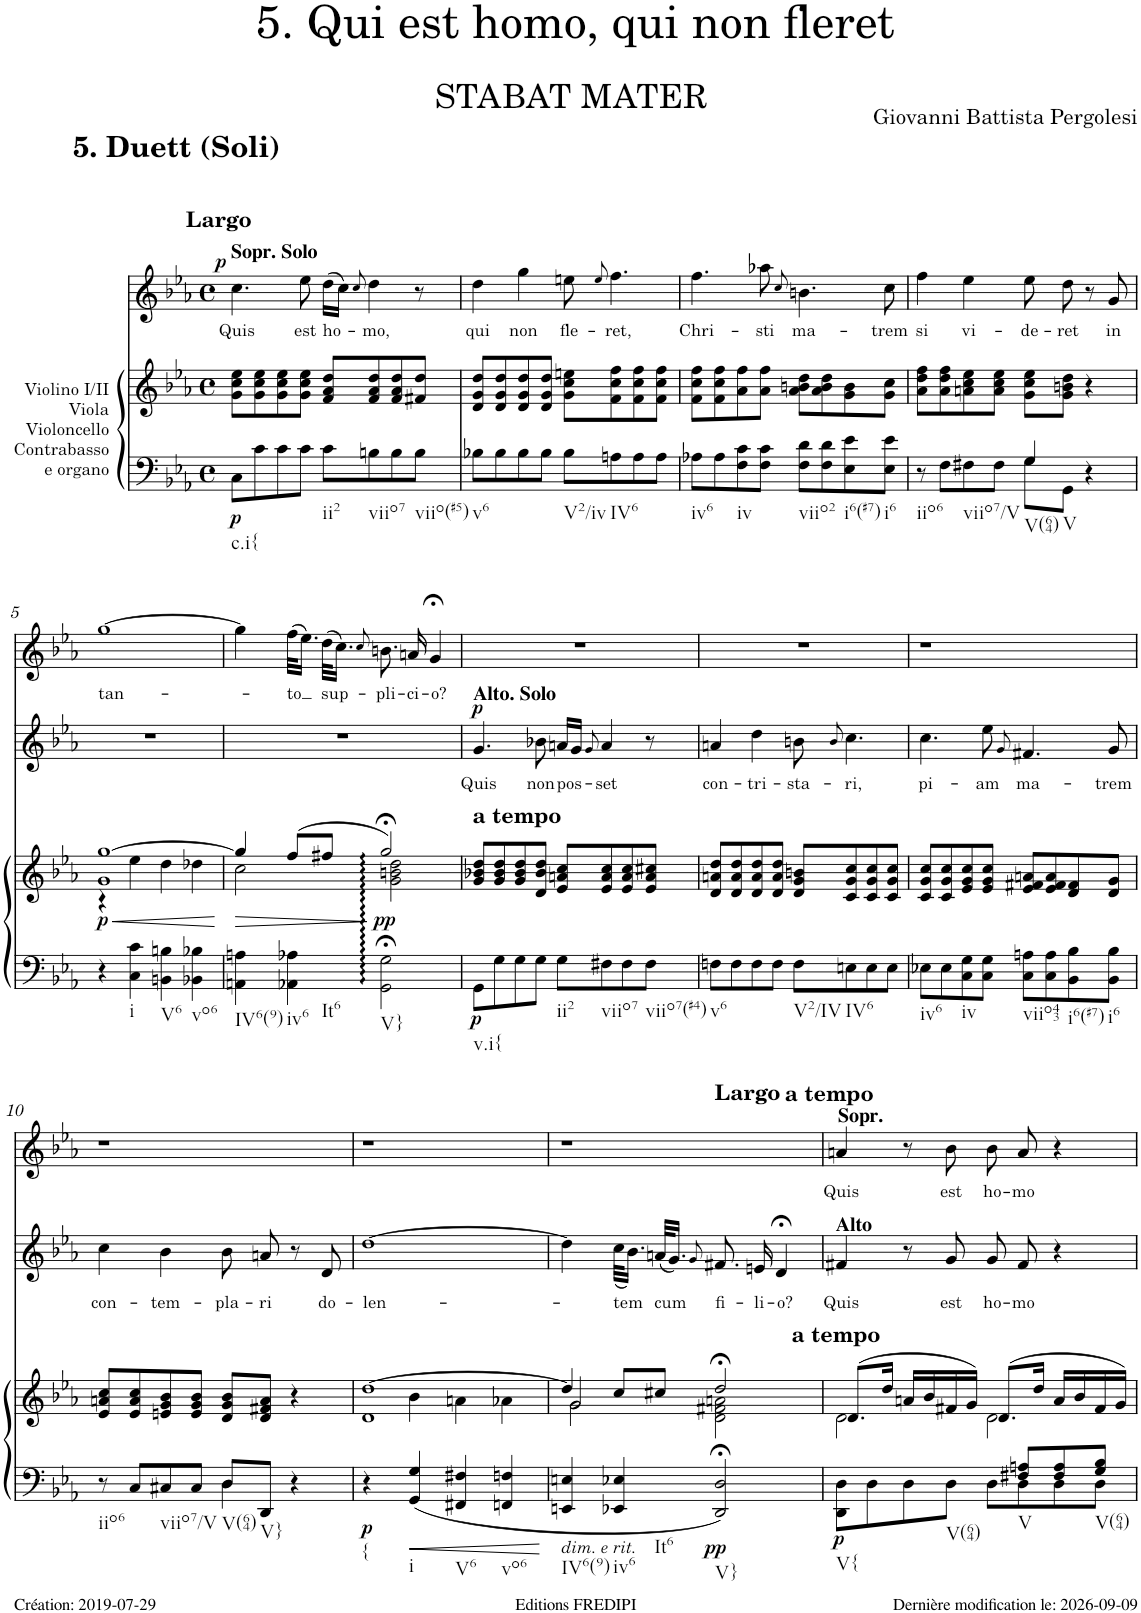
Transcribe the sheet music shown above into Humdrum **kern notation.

**kern	**kern	**dynam	**kern	**text	**dynam	**kern	**text	**dynam
*part3	*part3	*part3	*part2	*part2	*part2	*part1	*part1	*part1
*staff4	*staff3	*staff3/4	*staff2	*staff2	*staff2	*staff1	*staff1	*staff1
*I"Violino I/II Viola Violoncello Contrabasso e organo	*	*	*I"Alto	*	*	*I"Soprano	*	*
*	*	*	*stria5	*	*	*	*	*
*clefF4	*clefG2	*	*clefG2	*	*	*clefG2	*	*
*k[b-e-a-]	*k[b-e-a-]	*	*k[b-e-a-]	*	*	*k[b-e-a-]	*	*
*M4/4	*M4/4	*	*M4/4	*	*	*M4/4	*	*
*met(c)	*met(c)	*	*met(c)	*	*	*met(c)	*	*
=1	=1	=1	=1	=1	=1	=1	=1	=1
!	!	!	!	!	!	!LO:TX:a:B:t=Largo	!	!
!	!	!	!	!	!	!LO:TX:a:B:t=Sopr. Solo	!	!
!LO:TX:b:t=c.i{	!	!	!	!	!	!	!	!
!	!	!LO:DY:b=2	!	!	!	!	!LO:LY:b	!LO:DY:a
8C\L	8g\ 8cc\ 8ee-\L	p	1r	.	.	4.cc\	Quis	p
8c\	8g\ 8cc\ 8ee-\	.	.	.	.	.	.	.
8c\	8g\ 8cc\ 8ee-\	.	.	.	.	.	.	.
!	!	!	!	!	!	!	!LO:LY:b	!
8c\J	8g\ 8cc\ 8ee-\J	.	.	.	.	8ee-\	est	.
!LO:TX:b:t=ii2	!	!	!	!	!	!	!	!
!	!	!	!	!	!	!	!LO:LY:b	!
8c\L	8f/ 8a-/ 8dd/L	.	.	.	.	(>16dd\LL	ho-	.
.	.	.	.	.	.	16cc\JJ)	.	.
.	.	.	.	.	.	8qcc/	.	.
!LO:TX:b:t=viio7	!	!	!	!	!	!	!	!
!	!	!	!	!	!	!	!LO:LY:b	!
8Bn\	8f/ 8a-/ 8dd/	.	.	.	.	4dd\	-mo,	.
8B\	8f/ 8a-/ 8dd/	.	.	.	.	.	.	.
!LO:TX:b:t=viio(#5)	!	!	!	!	!	!	!	!
8B\J	8f#X/ 8dd/J	.	.	.	.	8r	.	.
=2	=2	=2	=2	=2	=2	=2	=2	=2
!LO:TX:b:t=v6	!	!	!	!	!	!	!	!
!	!	!	!	!	!	!	!LO:LY:b	!
8B-X\L	8d/ 8g/ 8dd/L	.	1r	.	.	4dd\	qui	.
8B-\	8d/ 8g/ 8dd/	.	.	.	.	.	.	.
!	!	!	!	!	!	!	!LO:LY:b	!
8B-\	8d/ 8g/ 8dd/	.	.	.	.	4gg\	non	.
8B-\J	8d/ 8g/ 8dd/J	.	.	.	.	.	.	.
!LO:TX:b:t=V2/iv	!	!	!	!	!	!	!	!
!	!	!	!	!	!	!	!LO:LY:b	!
8B-\L	8g\ 8cc\ 8een\L	.	.	.	.	8een\	fle-	.
.	.	.	.	.	.	8qee/	.	.
!LO:TX:b:t=IV6	!	!	!	!	!	!	!	!
!	!	!	!	!	!	!	!LO:LY:b	!
8An\	8f\ 8cc\ 8ff\	.	.	.	.	4.ff\	-ret,	.
8A\	8f\ 8cc\ 8ff\	.	.	.	.	.	.	.
8A\J	8f\ 8cc\ 8ff\J	.	.	.	.	.	.	.
=3	=3	=3	=3	=3	=3	=3	=3	=3
!LO:TX:b:t=iv6	!	!	!	!	!	!	!	!
!	!	!	!	!	!	!	!LO:LY:b	!
8A-X\L	8f\ 8cc\ 8ff\L	.	1r	.	.	4.ff\	Chri-	.
8A-\	8f\ 8cc\ 8ff\	.	.	.	.	.	.	.
!LO:TX:b:t=iv	!	!	!	!	!	!	!	!
8F\ 8c\	8a-\ 8ff\	.	.	.	.	.	.	.
!	!	!	!	!	!	!	!LO:LY:b	!
8F\ 8c\J	8a-\ 8ff\J	.	.	.	.	8aa-X\	-sti	.
.	.	.	.	.	.	8qcc/	.	.
!LO:TX:b:t=viio2	!	!	!	!	!	!	!	!
!	!	!	!	!	!	!	!LO:LY:b	!
8F\ 8d\L	8a-\ 8bn\ 8dd\L	.	.	.	.	4.bn\	ma-	.
8F\ 8d\	8a-\ 8b\ 8dd\	.	.	.	.	.	.	.
!LO:TX:b:t=i6(#7)	!	!	!	!	!	!	!	!
8E-\ 8e-\	8g\ 8b\	.	.	.	.	.	.	.
!LO:TX:b:t=i6	!	!	!	!	!	!	!	!
!	!	!	!	!	!	!	!LO:LY:b	!
8E-\ 8e-\J	8g\ 8cc\J	.	.	.	.	8cc\	-trem	.
=4	=4	=4	=4	=4	=4	=4	=4	=4
*^	*	*	*	*	*	*	*	*
!LO:TX:b:t=iio6	!	!	!	!	!	!	!	!	!
!	!	!	!	!	!	!	!	!LO:LY:b	!
8r	8ryy	8a-\ 8dd\ 8ff\L	.	1r	.	.	4ff\	si	.
8F\L	4.ryy	8a-\ 8dd\ 8ff\	.	.	.	.	.	.	.
!LO:TX:b:t=viio7/V	!	!	!	!	!	!	!	!	!
!	!	!	!	!	!	!	!	!LO:LY:b	!
8F#X\	.	8an\ 8cc\ 8ee-\	.	.	.	.	4ee-\	vi-	.
8F#\J	.	8a\ 8cc\ 8ee-\J	.	.	.	.	.	.	.
!LO:TX:b:t=V(64)	!	!	!	!	!	!	!	!	!
!LO:TX:b:t=V	!	!	!	!	!	!	!	!	!
!	!	!	!	!	!	!	!	!LO:LY:b	!
4G/	8G\L	8g\ 8cc\ 8ee-\L	.	.	.	.	8ee-\	-de-	.
!	!	!	!	!	!	!	!	!LO:LY:b	!
.	8GG\J	8g\ 8bn\ 8dd\J	.	.	.	.	8dd\	-ret	.
4r	4ryy	4r	.	.	.	.	8r	.	.
!	!	!	!	!	!	!	!	!LO:LY:b	!
.	.	.	.	.	.	.	8g/	in	.
*v	*v	*	*	*	*	*	*	*	*
!!LO:LB:g=z
=5	=5	=5	=5	=5	=5	=5	=5	=5
!	!	!LO:HP:b	!	!	!	!	!LO:LY:b	!
*	*^	*	*	*	*	*	*	*
!	!	!	!LO:DY:n=1:b	!	!	!	!	!	!
4r	1g [1gg	4r	< p	1r	.	.	[>1gg	tan-	.
!LO:TX:b:t=i	!	!	!	!	!	!	!	!	!
4C\ 4c\	.	4ee-\	.	.	.	.	.	.	.
!LO:TX:b:t=V6	!	!	!	!	!	!	!	!	!
4BBn\ 4Bn\	.	4dd\	.	.	.	.	.	.	.
!LO:TX:b:t=vo6	!	!	!	!	!	!	!	!	!
4BB-X\ 4B-X\	.	4dd-X\	.	.	.	.	.	.	.
*	*v	*v	*	*	*	*	*	*	*
.	.	[	.	.	.	.	.	.
=6	=6	=6	=6	=6	=6	=6	=6	=6
*^	*	*	*	*	*	*	*	*
!LO:TX:b:t=IV6(9)	!	!	!	!	!	!	!	!	!
!	!	!	!LO:HP:b	!	!	!	!	!	!
*	*	*^	*	*	*	*	*	*	*
*	*	*	*^	*	*	*	*	*	*	*
4AAn\ 4An\	2ryy	4gg/]	2cc\	2ryy	>	1r	.	.	4gg\]	.	.
!LO:TX:b:t=iv6	!	!	!	!	!	!	!	!	!	!	!
!LO:TX:b:t=It6	!	!	!	!	!	!	!	!	!	!	!
!	!	!	!	!	!	!	!	!	!	!LO:LY:b	!
4AA-X\ 4A-X\	.	(8ff/L	.	.	.	.	.	.	(>32ff\KLL	-to	.
.	.	.	.	.	.	.	.	.	16.ee-\JJ)	.	.
!	!	!	!	!	!	!	!	!	!	!LO:LY:b	!
.	.	8ff#X/J	.	.	.	.	.	.	(>32dd\KLL	sup-	.
.	.	.	.	.	.	.	.	.	16.cc\JJ)	.	.
.	.	.	.	.	.	.	.	.	8qcc/	.	.
!LO:TX:b:t=V}	!	!	!	!	!	!	!	!	!	!	!
!	!	!	!	!	!LO:DY:n=1:b	!	!	!	!	!LO:LY:b	!
2GG\:;< 2G\:;<	2ryy	2gg;</)	2g\ 2bn\ 2dd\	2GG: 2G: 2f: 2b: 2dd: 2gg:	] pp	.	.	.	8.bn\	-pli-	.
!	!	!	!	!	!	!	!	!	!	!LO:LY:b	!
.	.	.	.	.	.	.	.	.	16an/	-ci-	.
!	!	!	!	!	!	!	!	!	!	!LO:LY:b	!
.	.	.	.	.	.	.	.	.	4g;</	-o?	.
*v	*v	*	*	*	*	*	*	*	*	*	*
*	*v	*v	*v	*	*	*	*	*	*	*
=7	=7	=7	=7	=7	=7	=7	=7	=7
!	!	!	!LO:TX:a:B:t=Alto. Solo	!	!	!	!	!
!	!LO:TX:a:B:t=a tempo	!	!	!	!	!	!	!
!LO:TX:b:t=v.i{	!	!	!	!	!	!	!	!
!	!	!LO:DY:b=2	!	!LO:LY:b	!LO:DY:a	!	!	!
8GG\L	8g/ 8b-X/ 8dd/L	p	4.g/	Quis	p	1r	.	.
8G\	8g/ 8b-/ 8dd/	.	.	.	.	.	.	.
8G\	8g/ 8b-/ 8dd/	.	.	.	.	.	.	.
!	!	!	!	!LO:LY:b	!	!	!	!
8G\J	8d/ 8b-/ 8dd/J	.	8b-X\	non	.	.	.	.
!LO:TX:b:t=ii2	!	!	!	!	!	!	!	!
!	!	!	!	!LO:LY:b	!	!	!	!
8G\L	8e-/ 8an/ 8cc/L	.	16an/LL	pos-	.	.	.	.
.	.	.	16g/JJ	.	.	.	.	.
.	.	.	8qg/	.	.	.	.	.
!LO:TX:b:t=viio7	!	!	!	!	!	!	!	!
!	!	!	!	!LO:LY:b	!	!	!	!
8F#X\	8e-/ 8a/ 8cc/	.	4a/	-set	.	.	.	.
8F#\	8e-/ 8a/ 8cc/	.	.	.	.	.	.	.
!LO:TX:b:t=viio7(#4)	!	!	!	!	!	!	!	!
8F#\J	8e-/ 8a/ 8cc#X/J	.	8r	.	.	.	.	.
=8	=8	=8	=8	=8	=8	=8	=8	=8
!LO:TX:b:t=v6	!	!	!	!	!	!	!	!
!	!	!	!	!LO:LY:b	!	!	!	!
8Fn\L	8d/ 8an/ 8dd/L	.	4an/	con-	.	1r	.	.
8F\	8d/ 8a/ 8dd/	.	.	.	.	.	.	.
!	!	!	!	!LO:LY:b	!	!	!	!
8F\	8d/ 8a/ 8dd/	.	4dd\	-tri-	.	.	.	.
8F\J	8d/ 8a/ 8dd/J	.	.	.	.	.	.	.
!LO:TX:b:t=V2/IV	!	!	!	!	!	!	!	!
!	!	!	!	!LO:LY:b	!	!	!	!
8F\L	8d/ 8g/ 8bn/L	.	8bn\	-sta-	.	.	.	.
.	.	.	8qb/	.	.	.	.	.
!LO:TX:b:t=IV6	!	!	!	!	!	!	!	!
!	!	!	!	!LO:LY:b	!	!	!	!
8En\	8c/ 8g/ 8cc/	.	4.cc\	-ri,	.	.	.	.
8E\	8c/ 8g/ 8cc/	.	.	.	.	.	.	.
8E\J	8c/ 8g/ 8cc/J	.	.	.	.	.	.	.
=9	=9	=9	=9	=9	=9	=9	=9	=9
!LO:TX:b:t=iv6	!	!	!	!	!	!	!	!
!	!	!	!	!LO:LY:b	!	!	!	!
8E-X\L	8c/ 8g/ 8cc/L	.	4.cc\	pi-	.	1r	.	.
8E-\	8c/ 8g/ 8cc/	.	.	.	.	.	.	.
!LO:TX:b:t=iv	!	!	!	!	!	!	!	!
8C\ 8G\	8e-/ 8g/ 8cc/	.	.	.	.	.	.	.
!	!	!	!	!LO:LY:b	!	!	!	!
8C\ 8G\J	8e-/ 8g/ 8cc/J	.	8ee-\	-am	.	.	.	.
.	.	.	8qg/	.	.	.	.	.
!LO:TX:b:t=viio43	!	!	!	!	!	!	!	!
!	!	!	!	!LO:LY:b	!	!	!	!
8C\ 8An\L	8e-/ 8f#X/ 8an/L	.	4.f#X/	ma-	.	.	.	.
8C\ 8A\	8e-/ 8f#/ 8a/	.	.	.	.	.	.	.
!LO:TX:b:t=i6(#7)	!	!	!	!	!	!	!	!
8BB-\ 8B-\	8d/ 8f#/	.	.	.	.	.	.	.
!LO:TX:b:t=i6	!	!	!	!	!	!	!	!
!	!	!	!	!LO:LY:b	!	!	!	!
8BB-\ 8B-\J	8d/ 8g/J	.	8g/	-trem	.	.	.	.
!!LO:LB:g=z
=10	=10	=10	=10	=10	=10	=10	=10	=10
*^	*	*	*	*	*	*	*	*
!LO:TX:b:t=iio6	!	!	!	!	!	!	!	!	!
!	!	!	!	!	!LO:LY:b	!	!	!	!
8r	8ryy	8e-/ 8an/ 8cc/L	.	4cc\	con-	.	1r	.	.
8C/L	4.ryy	8e-/ 8a/ 8cc/	.	.	.	.	.	.	.
!LO:TX:b:t=viio7/V	!	!	!	!	!	!	!	!	!
!	!	!	!	!	!LO:LY:b	!	!	!	!
8C#X/	.	8en/ 8g/ 8b-/	.	4b-\	-tem-	.	.	.	.
8C#/J	.	8e/ 8g/ 8b-/J	.	.	.	.	.	.	.
!LO:TX:b:t=V(64)	!	!	!	!	!	!	!	!	!
!LO:TX:b:t=V}	!	!	!	!	!	!	!	!	!
!	!	!	!	!	!LO:LY:b	!	!	!	!
4D\	8D/L	8d/ 8g/ 8b-/L	.	8b-\	-pla-	.	.	.	.
!	!	!	!	!	!LO:LY:b	!	!	!	!
.	8DD/J	8d/ 8f#X/ 8a/J	.	8an/	-ri	.	.	.	.
4r	4ryy	4r	.	8r	.	.	.	.	.
!	!	!	!	!	!LO:LY:b	!	!	!	!
.	.	.	.	8d/	do-	.	.	.	.
*v	*v	*	*	*	*	*	*	*	*
=11	=11	=11	=11	=11	=11	=11	=11	=11
*	*^	*	*	*	*	*	*	*
*	*	*^	*	*	*	*	*	*	*
!LO:TX:b:t={	!	!	!	!	!	!	!	!	!	!
!	!	!	!	!LO:DY:b=2	!	!LO:LY:b	!	!	!	!
4r	[1dd	4ryy	1d	p	[>1dd	-len-	.	1r	.	.
!LO:TX:b:t=i	!	!	!	!	!	!	!	!	!	!
4GG/ 4G/	.	4b-\	.	.	.	.	.	.	.	.
!LO:TX:b:t=V6	!	!	!	!	!	!	!	!	!	!
4FF#X/ 4F#X/	.	4an\	.	.	.	.	.	.	.	.
!LO:TX:b:t=vo6	!	!	!	!	!	!	!	!	!	!
4FFn/ 4Fn/	.	4a-X\	.	.	.	.	.	.	.	.
=12	=12	=12	=12	=12	=12	=12	=12	=12	=12	=12
!LO:TX:b:i:t=dim. e rit.	!	!	!	!	!	!	!	!	!	!
!LO:TX:b:t=IV6(9)	!	!	!	!	!	!	!	!	!	!
*	*	*	*	*	*	*	*	*^	*	*
4EEn/ 4En/	4dd/]	2g\	2g/	.	4dd\]	.	.	1r	2ryy	.	.
!LO:TX:b:t=iv6	!	!	!	!	!	!	!	!	!	!	!
!LO:TX:b:t=It6	!	!	!	!	!	!	!	!	!	!	!
!	!	!	!	!	!	!LO:LY:b	!	!	!	!	!
4EE-X/ 4E-X/	8cc/L	.	.	.	(<32cc\KLL	-tem	.	.	.	.	.
.	.	.	.	.	16.b-\JJ)	.	.	.	.	.	.
!	!	!	!	!	!	!LO:LY:b	!	!	!	!	!
.	8cc#X/J	.	.	.	(<32an/KLL	cum	.	.	.	.	.
.	.	.	.	.	16.g/JJ)	.	.	.	.	.	.
.	.	.	.	.	8qg/	.	.	.	.	.	.
!	!	!	!	!	!	!	!	!	!LO:TX:a:B:t=Largo	!	!
!LO:TX:b:t=V}	!	!	!	!	!	!	!	!	!	!	!
!	!	!	!	!LO:DY:b=2	!	!LO:LY:b	!	!	!	!	!
2DD/;< 2D/;<	2dd/	2d\;< 2f#X\;< 2an\;<	2ryy	pp	8.f#X/	fi-	.	.	2ryy	.	.
!	!	!	!	!	!	!LO:LY:b	!	!	!	!	!
.	.	.	.	.	16en/	-li-	.	.	.	.	.
!	!	!	!	!	!	!LO:LY:b	!	!	!	!	!
.	.	.	.	.	4d;</	-o?	.	.	.	.	.
*	*	*v	*v	*	*	*	*	*	*	*	*
=13	=13	=13	=13	=13	=13	=13	=13	=13	=13	=13
*^	*	*	*	*	*	*	*	*	*	*
!	!	!	!	!	!	!	!	!LO:TX:a:B:t=Sopr.	!	!	!
!	!	!	!	!	!	!	!	!LO:TX:a:B:t=a tempo	!	!	!
!	!	!	!	!	!LO:TX:a:B:t=Alto	!	!	!	!	!	!
!	!	!LO:TX:a:B:t=a tempo	!	!	!	!	!	!	!	!	!
!LO:TX:b:t=V{	!	!	!	!	!	!	!	!	!	!	!
!	!	!	!	!LO:DY:b=2	!	!LO:LY:b	!	!	!	!LO:LY:b	!
*	*	*	*	*	*	*	*	*v	*v	*	*
8DD\ 8D\L	2ryy	(8.d/L	2d\	p	4f#X/	Quis	.	4an/	Quis	.
8D\	.	.	.	.	.	.	.	.	.	.
.	.	16dd/Jk	.	.	.	.	.	.	.	.
8D\	.	16an/LL	.	.	8r	.	.	8r	.	.
.	.	16b-/	.	.	.	.	.	.	.	.
!LO:TX:b:t=V(64)	!	!	!	!	!	!	!	!	!	!
!	!	!	!	!	!	!LO:LY:b	!	!	!LO:LY:b	!
8D\J	.	16f#X/	.	.	8g/	est	.	8b-\	est	.
.	.	16g/JJ)	.	.	.	.	.	.	.	.
!	!	!	!	!	!	!LO:LY:b	!	!	!LO:LY:b	!
8ryy	8D\L	(8.d/L	2d\	.	8g/	ho-	.	8b-\	ho-	.
!LO:TX:b:t=V	!	!	!	!	!	!	!	!	!	!
!	!	!	!	!	!	!LO:LY:b	!	!	!LO:LY:b	!
8F#X/ 8An/L	8D\	.	.	.	8f#/	-mo	.	8a/	-mo	.
.	.	16dd/Jk	.	.	.	.	.	.	.	.
8F#/ 8A/	8D\	16a/LL	.	.	4r	.	.	4r	.	.
.	.	16b-/	.	.	.	.	.	.	.	.
!LO:TX:b:t=V(64)	!	!	!	!	!	!	!	!	!	!
8G/ 8B-/J	8D\J	16f#/	.	.	.	.	.	.	.	.
.	.	16g/JJ)	.	.	.	.	.	.	.	.
*v	*v	*	*	*	*	*	*	*	*	*
*	*v	*v	*	*	*	*	*	*	*
=	=	=	=	=	=	=	=	=
*-	*-	*-	*-	*-	*-	*-	*-	*-
